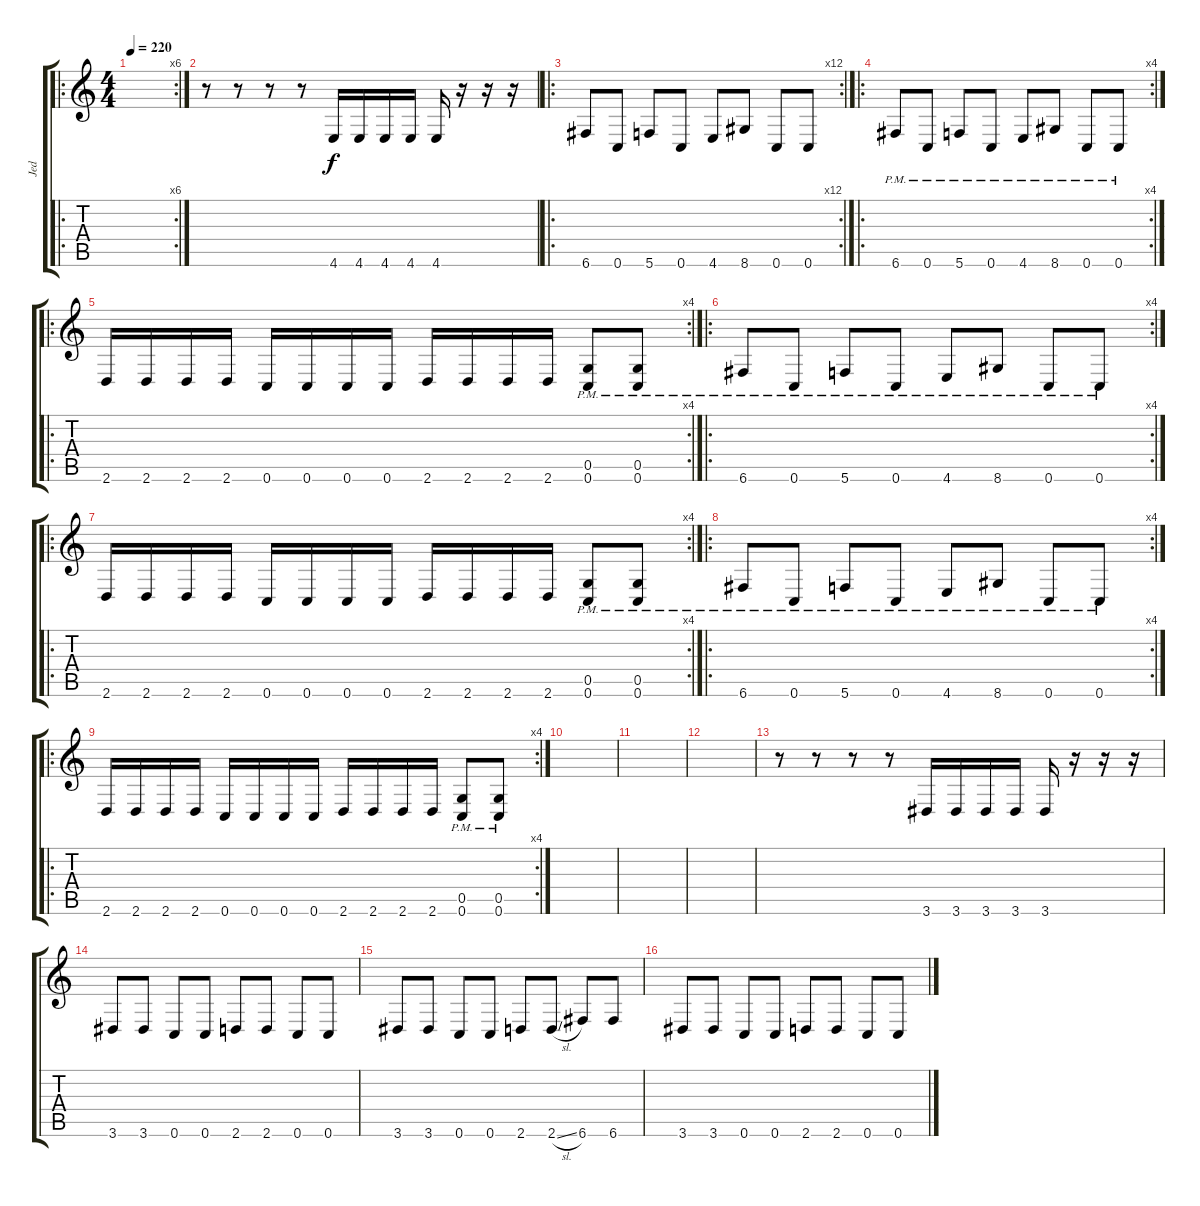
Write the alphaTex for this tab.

\track ("Jed" "Jed") {instrument distortionguitar}
\staff {score tabs}
\tuning (E4 C4 G3 C3 G2 C2) {hide}
\ro
\rc 6
\ts (4 4)
\tempo 220
\clef g2
\ks c
|
r.8 r.8 r.8 r.8 4.6.16 4.6.16 4.6.16 4.6.16 4.6.16 r.16 r.16 r.16 |
\ro
\rc 12
6.6.8 0.6.8 5.6.8 0.6.8 4.6.8 8.6.8 0.6.8 0.6.8 |
\ro
\rc 4
6.6{pm}.8 0.6{pm}.8 5.6{pm}.8 0.6{pm}.8 4.6{pm}.8 8.6{pm}.8 0.6{pm}.8 0.6{pm}.8 |
\ro
\rc 4
2.6.16 2.6.16 2.6.16 2.6.16 0.6.16 0.6.16 0.6.16 0.6.16 2.6.16 2.6.16 2.6.16 2.6.16 (0.5{pm} 0.6{pm}).8 (0.5{pm} 0.6{pm}).8 |
\ro
\rc 4
6.6{pm}.8 0.6{pm}.8 5.6{pm}.8 0.6{pm}.8 4.6{pm}.8 8.6{pm}.8 0.6{pm}.8 0.6{pm}.8 |
\ro
\rc 4
2.6.16 2.6.16 2.6.16 2.6.16 0.6.16 0.6.16 0.6.16 0.6.16 2.6.16 2.6.16 2.6.16 2.6.16 (0.5{pm} 0.6{pm}).8 (0.5{pm} 0.6{pm}).8 |
\ro
\rc 4
6.6{pm}.8 0.6{pm}.8 5.6{pm}.8 0.6{pm}.8 4.6{pm}.8 8.6{pm}.8 0.6{pm}.8 0.6{pm}.8 |
\ro
\rc 4
2.6.16 2.6.16 2.6.16 2.6.16 0.6.16 0.6.16 0.6.16 0.6.16 2.6.16 2.6.16 2.6.16 2.6.16 (0.5{pm} 0.6{pm}).8 (0.5{pm} 0.6{pm}).8 |
|
|
|
r.8 r.8 r.8 r.8 3.6.16 3.6.16 3.6.16 3.6.16 3.6.16 r.16 r.16 r.16 |
3.6.8 3.6.8 0.6.8 0.6.8 2.6.8 2.6.8 0.6.8 0.6.8 |
3.6.8 3.6.8 0.6.8 0.6.8 2.6.8 2.6{sl}.8 6.6.8 6.6.8 |
3.6.8 3.6.8 0.6.8 0.6.8 2.6.8 2.6.8 0.6.8 0.6.8
